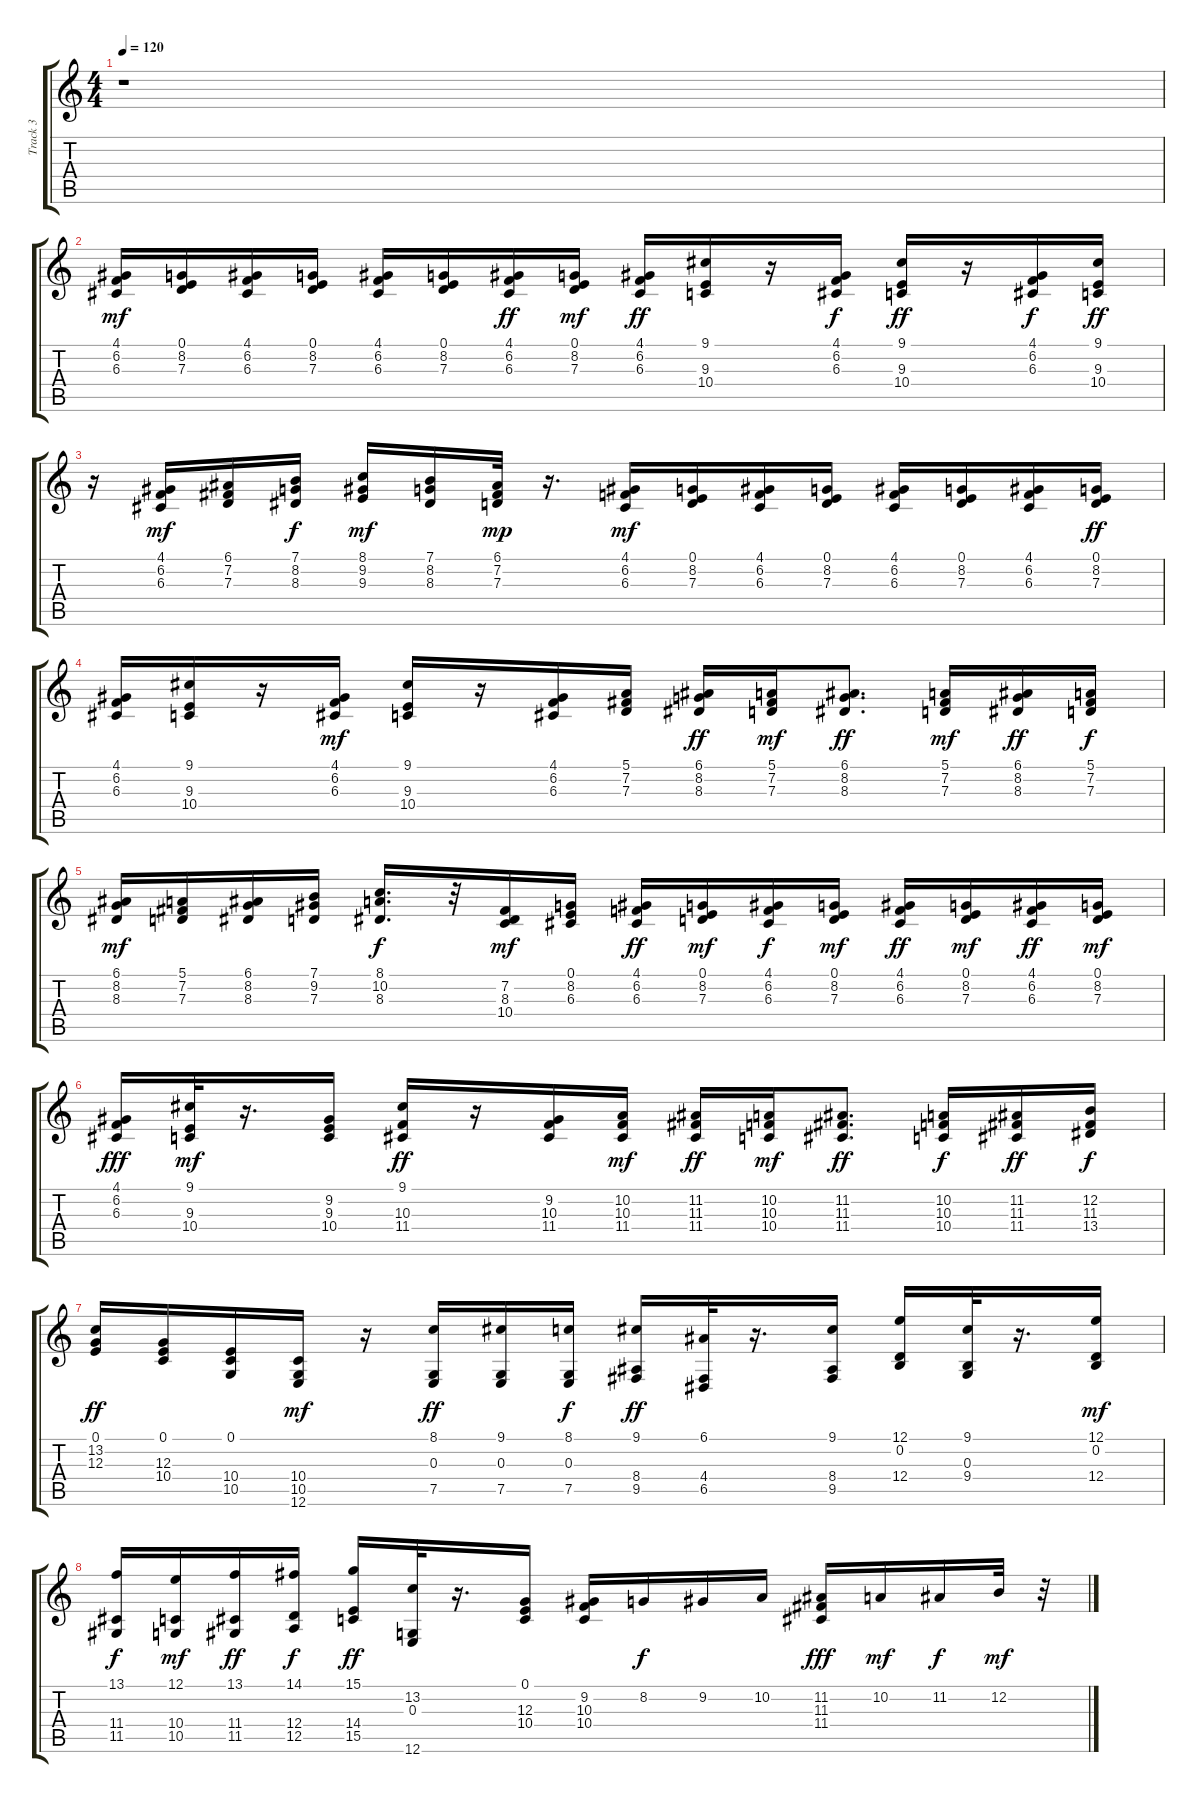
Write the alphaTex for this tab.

\track ("Track 3" "Track 3") {instrument altosax}
\staff {score tabs}
\tuning (E4 B3 G3 D3 A2 E2) {hide}
\ts (4 4)
\tempo 120
\clef g2
\ks c
r.1{dy f} |
(4.1 6.2 6.3).16{dy mf volume 11} (0.1 8.2 7.3).16 (4.1 6.2 6.3).16 (0.1 8.2 7.3).16 (4.1 6.2 6.3).16 (0.1 8.2 7.3).16 (4.1 6.2 6.3).16{dy ff} (0.1 8.2 7.3).16{dy mf} (4.1 6.2 6.3).16{dy ff} (9.1 9.3 10.4).16 r.16 (4.1 6.2 6.3).16{dy f} (9.1 9.3 10.4).16{dy ff} r.16 (4.1 6.2 6.3).16{dy f} (9.1 9.3 10.4).16{dy ff} |
r.16 (4.1 6.2 6.3).16{dy mf} (6.1 7.2 7.3).16 (7.1 8.2 8.3).16{dy f} (8.1 9.2 9.3).16{dy mf} (7.1 8.2 8.3).16 (6.1 7.2 7.3).32{dy mp} r.16{d} (4.1 6.2 6.3).16{dy mf} (0.1 8.2 7.3).16 (4.1 6.2 6.3).16 (0.1 8.2 7.3).16 (4.1 6.2 6.3).16 (0.1 8.2 7.3).16 (4.1 6.2 6.3).16 (0.1 8.2 7.3).16{dy ff} |
(4.1 6.2 6.3).16 (9.1 9.3 10.4).16 r.16 (4.1 6.2 6.3).16{dy mf} (9.1 9.3 10.4).16 r.16 (4.1 6.2 6.3).16 (5.1 7.2 7.3).16 (6.1 8.2 8.3).16{dy ff} (5.1 7.2 7.3).16{dy mf} (6.1 8.2 8.3).8{d dy ff} (5.1 7.2 7.3).16{dy mf} (6.1 8.2 8.3).16{dy ff} (5.1 7.2 7.3).16{dy f} |
(6.1 8.2 8.3).16{dy mf} (5.1 7.2 7.3).16 (6.1 8.2 8.3).16 (7.1 9.2 7.3).16 (8.1 10.2 8.3).16{d dy f} r.32 (7.2 8.3 10.4).16{dy mf} (0.1 8.2 6.3).16 (4.1 6.2 6.3).16{dy ff} (0.1 8.2 7.3).16{dy mf} (4.1 6.2 6.3).16{dy f} (0.1 8.2 7.3).16{dy mf} (4.1 6.2 6.3).16{dy ff} (0.1 8.2 7.3).16{dy mf} (4.1 6.2 6.3).16{dy ff} (0.1 8.2 7.3).16{dy mf} |
(4.1 6.2 6.3).16{dy fff} (9.1 9.3 10.4).32{dy mf} r.16{d} (9.2 9.3 10.4).16 (9.1 10.3 11.4).16{dy ff} r.16 (9.2 10.3 11.4).16 (10.2 10.3 11.4).16{dy mf} (11.2 11.3 11.4).16{dy ff} (10.2 10.3 10.4).16{dy mf} (11.2 11.3 11.4).8{d dy ff} (10.2 10.3 10.4).16{dy f} (11.2 11.3 11.4).16{dy ff} (12.2 11.3 13.4).16{dy f} |
(0.1 13.2 12.3).16{dy ff} (0.1 12.3 10.4).16 (0.1 10.4 10.5).16 (10.4 10.5 12.6).16{dy mf} r.16 (8.1 0.3 7.5).16{dy ff} (9.1 0.3 7.5).16 (8.1 0.3 7.5).16{dy f} (9.1 8.4 9.5).16{dy ff} (6.1 4.4 6.5).32 r.16{d} (9.1 8.4 9.5).16 (12.1 0.2 12.4).16 (9.1 0.3 9.4).32 r.16{d} (12.1 0.2 12.4).16{dy mf} |
(13.1 11.4 11.5).16{dy f} (12.1 10.4 10.5).16{dy mf} (13.1 11.4 11.5).16{dy ff} (14.1 12.4 12.5).16{dy f} (15.1 14.4 15.5).16{dy ff} (13.2 0.3 12.6).32 r.16{d} (0.1 12.3 10.4).16 (9.2 10.3 10.4).16 8.2.16{dy f} 9.2.16 10.2.16 (11.2 11.3 11.4).16{dy fff} 10.2.16{dy mf} 11.2.16{dy f} 12.2.32{dy mf} r.32
